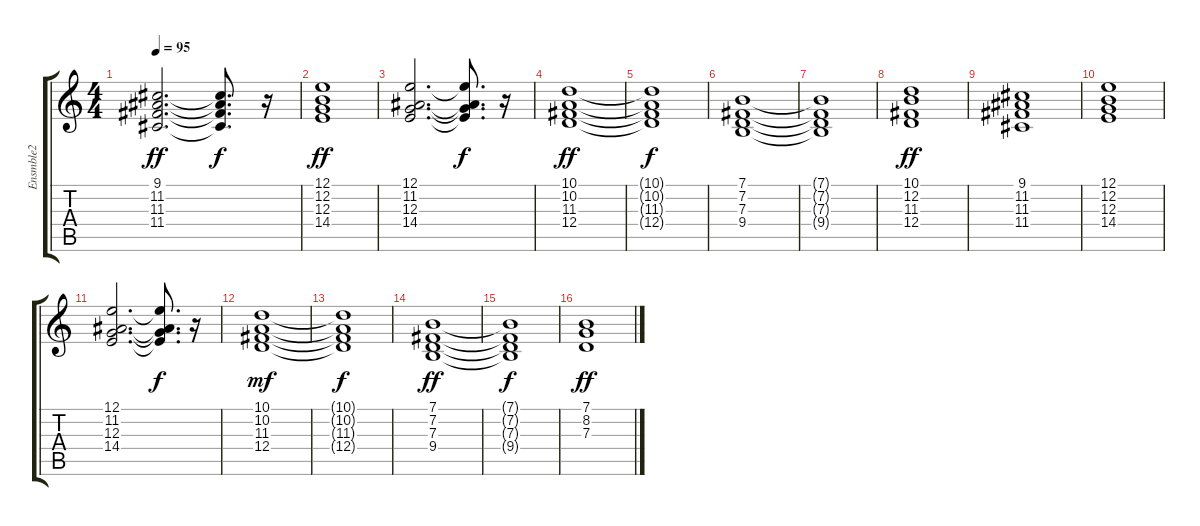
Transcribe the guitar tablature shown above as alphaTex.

\track ("Ensmble2" "Ensmble2") {instrument stringensemble2}
\staff {score tabs}
\tuning (E4 B3 G3 D3 A2 E2) {hide}
\ts (4 4)
\tempo 95
\clef g2
\ks c
(9.1 11.2 11.3 11.4).2{d dy ff} (9.1{t} 11.2{t} 11.3{t} 11.4{t}).8{d dy f} r.16 |
(12.1 12.2 12.3 14.4).1{dy ff} |
(12.1 11.2 12.3 14.4).2{d} (12.1{t} 11.2{t} 12.3{t} 14.4{t}).8{d dy f} r.16 |
(10.1 10.2 11.3 12.4).1{dy ff} |
(10.1{t} 10.2{t} 11.3{t} 12.4{t}).1{dy f} |
(7.1 7.2 7.3 9.4).1 |
(7.1{t} 7.2{t} 7.3{t} 9.4{t}).1 |
(10.1 12.2 11.3 12.4).1{dy ff} |
(9.1 11.2 11.3 11.4).1 |
(12.1 12.2 12.3 14.4).1 |
(12.1 11.2 12.3 14.4).2{d} (12.1{t} 11.2{t} 12.3{t} 14.4{t}).8{d dy f} r.16 |
(10.1 10.2 11.3 12.4).1{dy mf} |
(10.1{t} 10.2{t} 11.3{t} 12.4{t}).1{dy f} |
(7.1 7.2 7.3 9.4).1{dy ff} |
(7.1{t} 7.2{t} 7.3{t} 9.4{t}).1{dy f} |
(7.1 8.2 7.3).1{dy ff}
